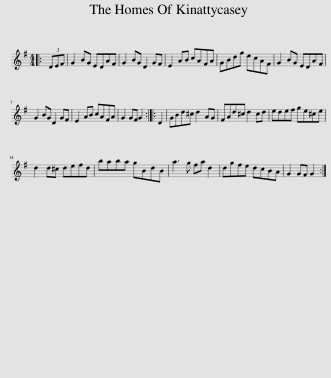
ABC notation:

X:1
L:1/8
M:4/4
I:linebreak $
K:G
V:1 treble
V:1
|: (3DEF | G2 BG EDAF | G2 BG D2 GF | E2 AB cAFA | GBdg ecAF | %5
 G2 BG EDAF |$ G2 BG D2 GF | E2 AB cAFA | G2 GF G2 :: D2 | %10
 GBd^c d2 AG | FAd^c d2 cd | edef ge^ce |$ d2 d^c defd | baba gBdB | %15
 a3 g fa d2 | dgfe dcBA | G2 GF G2 :| %18
